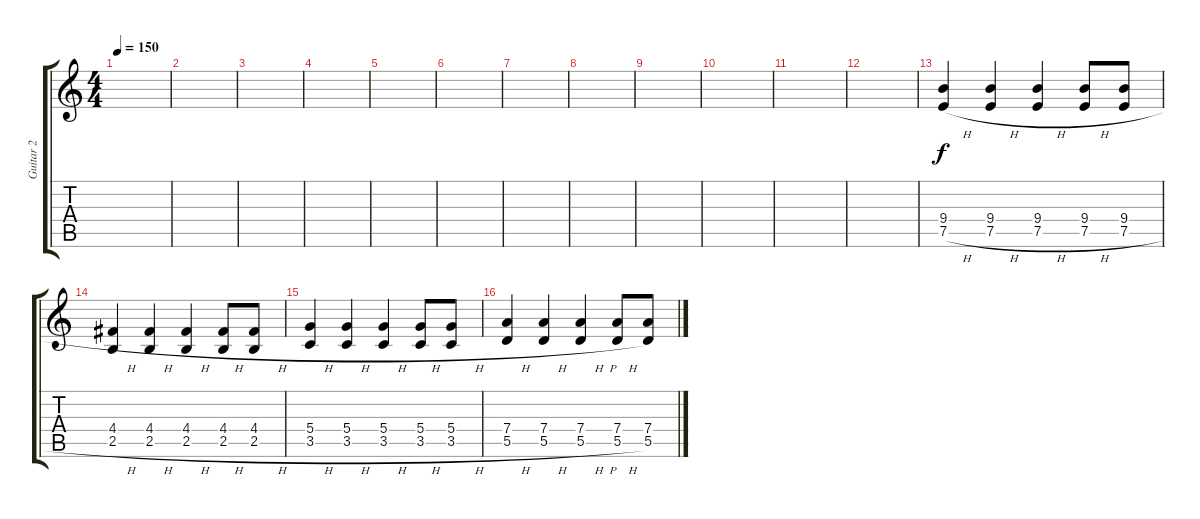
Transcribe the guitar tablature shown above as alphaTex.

\track ("Guitar 2" "Guitar 2") {instrument overdrivenguitar}
\staff {score tabs}
\tuning (E4 B3 G3 D3 A2 E2) {hide}
\ts (4 4)
\tempo 150
\clef g2
\ks c
|
|
|
|
|
|
|
|
|
|
|
|
(9.4 7.5{h}).4 (9.4 7.5{h}).4 (9.4 7.5{h}).4 (9.4 7.5{h}).8 (9.4 7.5{h}).8 |
(4.4 2.5{h}).4 (4.4 2.5{h}).4 (4.4 2.5{h}).4 (4.4 2.5{h}).8 (4.4 2.5{h}).8 |
(5.4 3.5{h}).4 (5.4 3.5{h}).4 (5.4 3.5{h}).4 (5.4 3.5{h}).8 (5.4 3.5{h}).8 |
(7.4 5.5{h}).4 (7.4 5.5{h}).4 (7.4 5.5{h}).4 (7.4 5.5{h}).8 (7.4 5.5{h}).8
